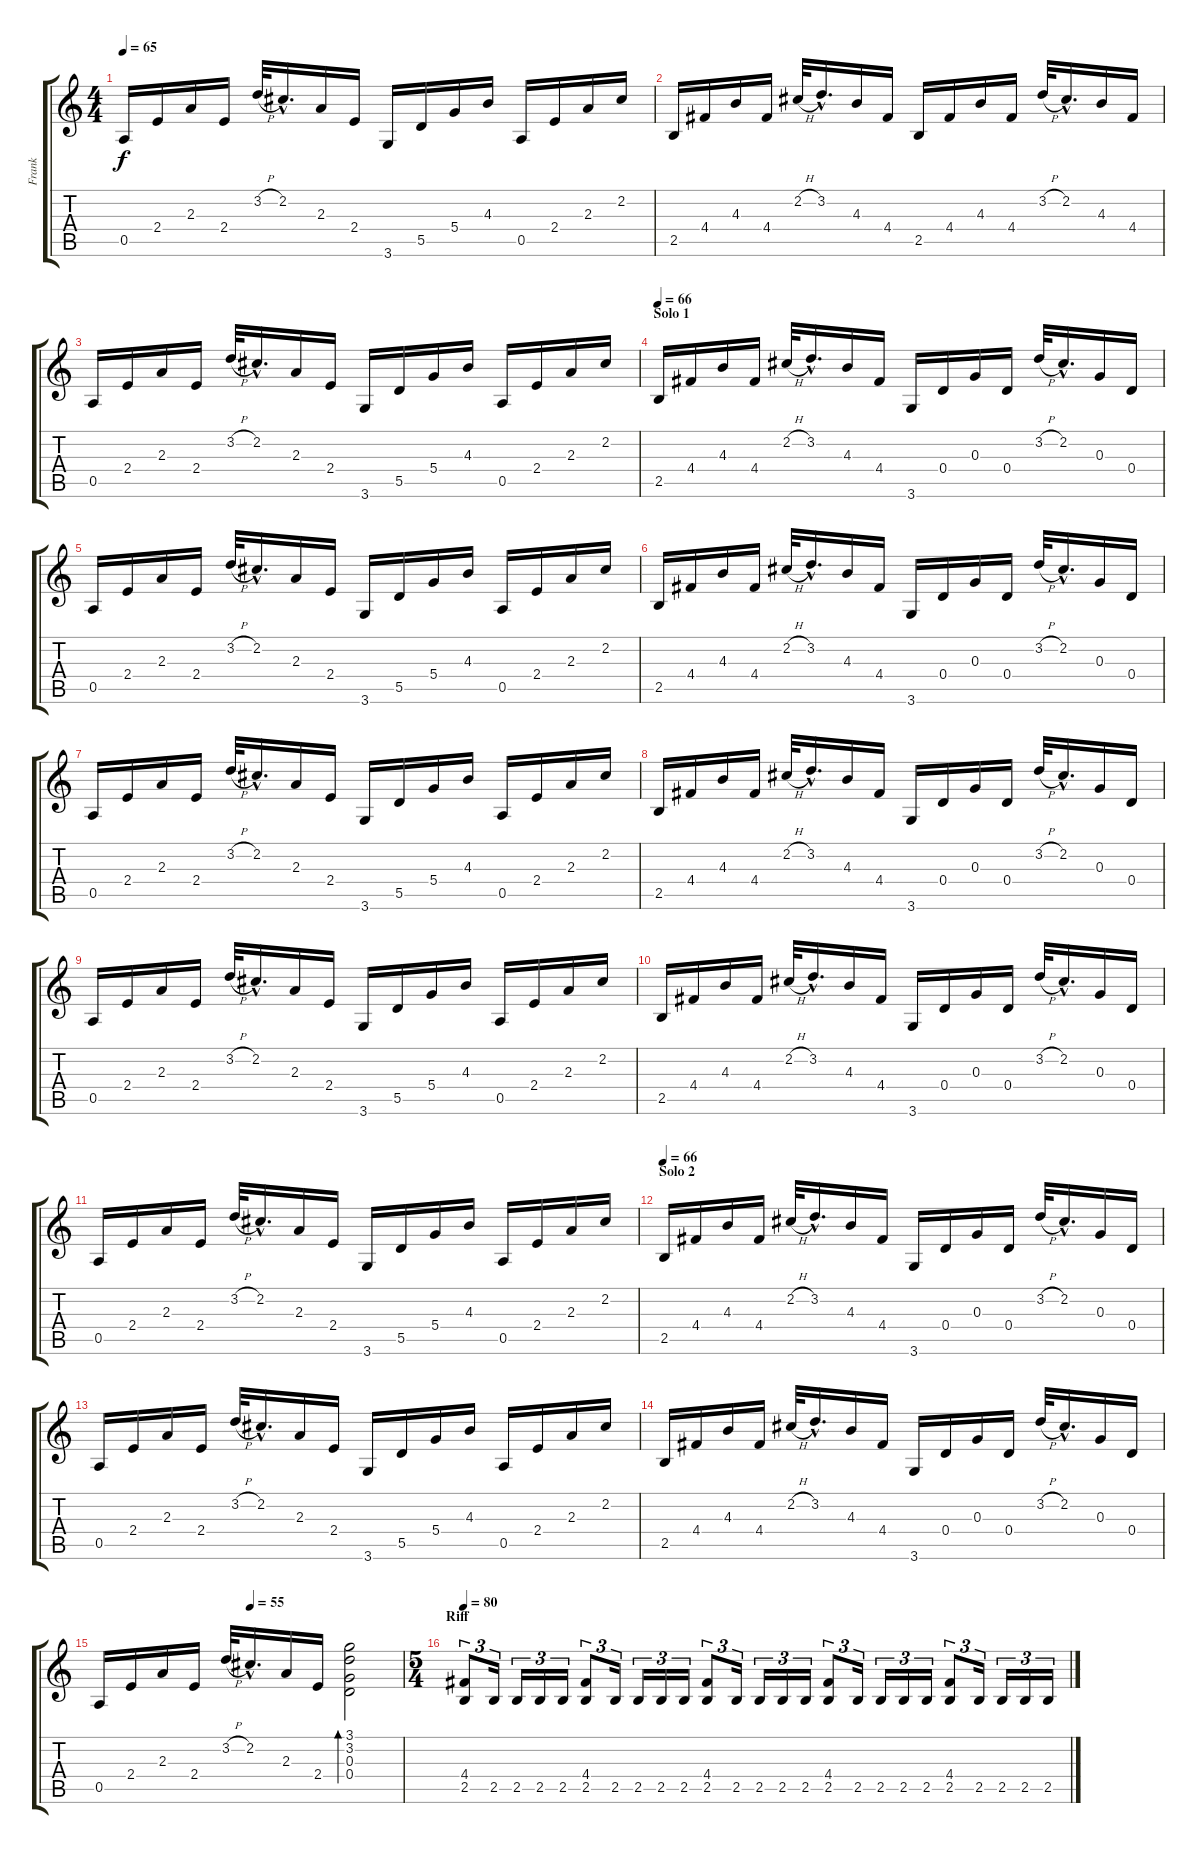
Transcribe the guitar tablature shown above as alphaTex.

\track ("Frank" "Frank") {instrument distortionguitar}
\staff {score tabs}
\tuning (E4 B3 G3 D3 A2 E2) {hide}
\ts (4 4)
\tempo 65
\clef g2
\ks c
0.5.16{dy f} 2.4.16 2.3.16 2.4.16 3.2{h}.32 2.2{hac}.16{d} 2.3.16 2.4.16 3.6.16 5.5.16 5.4.16 4.3.16 0.5.16 2.4.16 2.3.16 2.2.16 |
2.5.16 4.4.16 4.3.16 4.4.16 2.2{h}.32 3.2{hac}.16{d} 4.3.16 4.4.16 2.5.16 4.4.16 4.3.16 4.4.16 3.2{h}.32 2.2{hac}.16{d} 4.3.16 4.4.16 |
0.5.16 2.4.16 2.3.16 2.4.16 3.2{h}.32 2.2{hac}.16{d} 2.3.16 2.4.16 3.6.16 5.5.16 5.4.16 4.3.16 0.5.16 2.4.16 2.3.16 2.2.16 |
\section ("" "Solo 1")
\tempo 66
2.5.16{volume 12} 4.4.16 4.3.16 4.4.16 2.2{h}.32 3.2{hac}.16{d} 4.3.16 4.4.16 3.6.16 0.4.16 0.3.16 0.4.16 3.2{h}.32 2.2{hac}.16{d} 0.3.16 0.4.16 |
0.5.16 2.4.16 2.3.16 2.4.16 3.2{h}.32 2.2{hac}.16{d} 2.3.16 2.4.16 3.6.16 5.5.16 5.4.16 4.3.16 0.5.16 2.4.16 2.3.16 2.2.16 |
2.5.16 4.4.16 4.3.16 4.4.16 2.2{h}.32 3.2{hac}.16{d} 4.3.16 4.4.16 3.6.16 0.4.16 0.3.16 0.4.16 3.2{h}.32 2.2{hac}.16{d} 0.3.16 0.4.16 |
0.5.16 2.4.16 2.3.16 2.4.16 3.2{h}.32 2.2{hac}.16{d} 2.3.16 2.4.16 3.6.16 5.5.16 5.4.16 4.3.16 0.5.16 2.4.16 2.3.16 2.2.16 |
2.5.16 4.4.16 4.3.16 4.4.16 2.2{h}.32 3.2{hac}.16{d} 4.3.16 4.4.16 3.6.16 0.4.16 0.3.16 0.4.16 3.2{h}.32 2.2{hac}.16{d} 0.3.16 0.4.16 |
0.5.16 2.4.16 2.3.16 2.4.16 3.2{h}.32 2.2{hac}.16{d} 2.3.16 2.4.16 3.6.16 5.5.16 5.4.16 4.3.16 0.5.16 2.4.16 2.3.16 2.2.16 |
2.5.16 4.4.16 4.3.16 4.4.16 2.2{h}.32 3.2{hac}.16{d} 4.3.16 4.4.16 3.6.16 0.4.16 0.3.16 0.4.16 3.2{h}.32 2.2{hac}.16{d} 0.3.16 0.4.16 |
0.5.16 2.4.16 2.3.16 2.4.16 3.2{h}.32 2.2{hac}.16{d} 2.3.16 2.4.16 3.6.16 5.5.16 5.4.16 4.3.16 0.5.16 2.4.16 2.3.16 2.2.16 |
\section ("" "Solo 2")
\tempo 66
2.5.16{volume 12} 4.4.16 4.3.16 4.4.16 2.2{h}.32 3.2{hac}.16{d} 4.3.16 4.4.16 3.6.16 0.4.16 0.3.16 0.4.16 3.2{h}.32 2.2{hac}.16{d} 0.3.16 0.4.16 |
0.5.16 2.4.16 2.3.16 2.4.16 3.2{h}.32 2.2{hac}.16{d} 2.3.16 2.4.16 3.6.16 5.5.16 5.4.16 4.3.16 0.5.16 2.4.16 2.3.16 2.2.16 |
2.5.16 4.4.16 4.3.16 4.4.16 2.2{h}.32 3.2{hac}.16{d} 4.3.16 4.4.16 3.6.16 0.4.16 0.3.16 0.4.16 3.2{h}.32 2.2{hac}.16{d} 0.3.16 0.4.16 |
\tempo (55 0.5)
0.5.16 2.4.16 2.3.16 2.4.16 3.2{h}.32 2.2{hac}.16{d} 2.3.16 2.4.16 (3.1 3.2 0.3 0.4).2{bd 60} |
\ts (5 4)
\section ("" "Riff ")
\tempo 80
(4.4 2.5).8{tu (3 2) volume 16 instrument distortionguitar} 2.5.16{tu (3 2)} 2.5.16{tu (3 2)} 2.5.16{tu (3 2)} 2.5.16{tu (3 2)} (4.4 2.5).8{tu (3 2)} 2.5.16{tu (3 2)} 2.5.16{tu (3 2)} 2.5.16{tu (3 2)} 2.5.16{tu (3 2)} (4.4 2.5).8{tu (3 2)} 2.5.16{tu (3 2)} 2.5.16{tu (3 2)} 2.5.16{tu (3 2)} 2.5.16{tu (3 2)} (4.4 2.5).8{tu (3 2)} 2.5.16{tu (3 2)} 2.5.16{tu (3 2)} 2.5.16{tu (3 2)} 2.5.16{tu (3 2)} (4.4 2.5).8{tu (3 2)} 2.5.16{tu (3 2)} 2.5.16{tu (3 2)} 2.5.16{tu (3 2)} 2.5.16{tu (3 2)}
